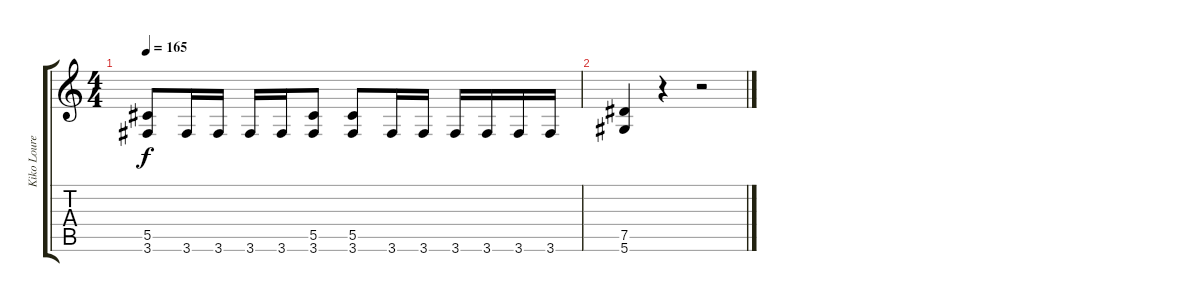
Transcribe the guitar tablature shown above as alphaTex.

\track ("Kiko Loureiro" "Kiko Loure") {instrument distortionguitar}
\staff {score tabs}
\tuning (Eb4 Bb3 Gb3 Db3 Ab2 Eb2) {hide}
\ts (4 4)
\tempo 165
\clef g2
\ks c
(5.5 3.6).8{dy f} 3.6.16 3.6.16 3.6.16 3.6.16 (5.5 3.6).8 (5.5 3.6).8 3.6.16 3.6.16 3.6.16 3.6.16 3.6.16 3.6.16 |
(7.5 5.6).4 r.4 r.2
